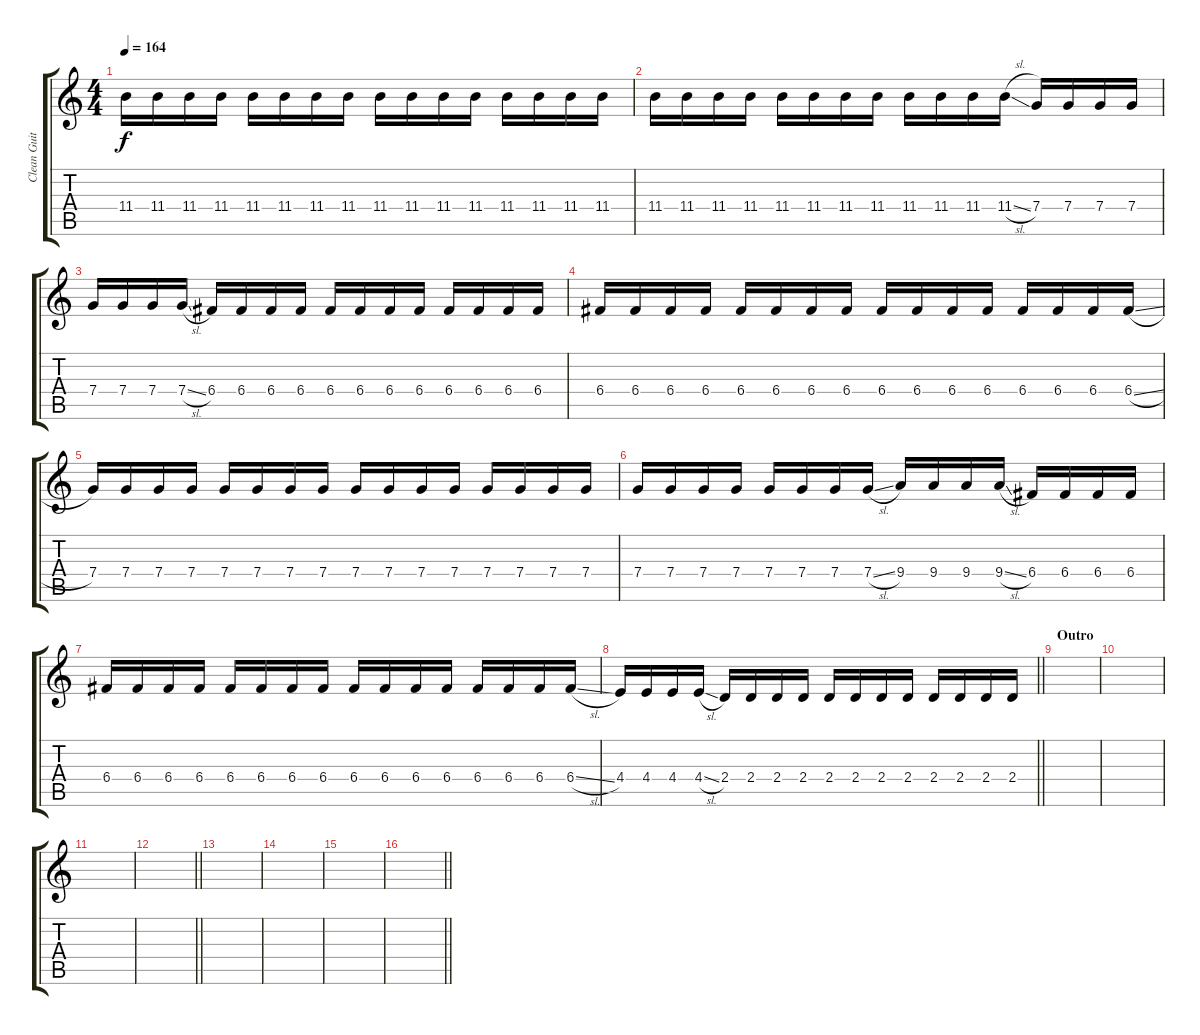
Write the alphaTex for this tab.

\track ("Clean Guitar/Third Lead" "Clean Guit") {instrument electricguitarjazz}
\staff {score tabs}
\tuning (B3 G3 F3 C3 Gb2 B1) {hide}
\ts (4 4)
\section ("" "")
\tempo 164
\clef g2
\ks c
11.4.16{dy f} 11.4.16 11.4.16 11.4.16 11.4.16 11.4.16 11.4.16 11.4.16 11.4.16 11.4.16 11.4.16 11.4.16 11.4.16 11.4.16 11.4.16 11.4.16 |
11.4.16 11.4.16 11.4.16 11.4.16 11.4.16 11.4.16 11.4.16 11.4.16 11.4.16 11.4.16 11.4.16 11.4{sl}.16 7.4.16 7.4.16 7.4.16 7.4.16 |
7.4.16 7.4.16 7.4.16 7.4{sl}.16 6.4.16 6.4.16 6.4.16 6.4.16 6.4.16 6.4.16 6.4.16 6.4.16 6.4.16 6.4.16 6.4.16 6.4.16 |
6.4.16 6.4.16 6.4.16 6.4.16 6.4.16 6.4.16 6.4.16 6.4.16 6.4.16 6.4.16 6.4.16 6.4.16 6.4.16 6.4.16 6.4.16 6.4{sl}.16 |
7.4.16 7.4.16 7.4.16 7.4.16 7.4.16 7.4.16 7.4.16 7.4.16 7.4.16 7.4.16 7.4.16 7.4.16 7.4.16 7.4.16 7.4.16 7.4.16 |
7.4.16 7.4.16 7.4.16 7.4.16 7.4.16 7.4.16 7.4.16 7.4{sl}.16 9.4.16 9.4.16 9.4.16 9.4{sl}.16 6.4.16 6.4.16 6.4.16 6.4.16 |
6.4.16 6.4.16 6.4.16 6.4.16 6.4.16 6.4.16 6.4.16 6.4.16 6.4.16 6.4.16 6.4.16 6.4.16 6.4.16 6.4.16 6.4.16 6.4{sl}.16 |
\barLineRight lightlight
4.4.16 4.4.16 4.4.16 4.4{sl}.16 2.4.16 2.4.16 2.4.16 2.4.16 2.4.16 2.4.16 2.4.16 2.4.16 2.4.16 2.4.16 2.4.16 2.4.16 |
\section ("" "Outro")
|
|
|
\barLineRight lightlight
|
\section ("" "")
|
|
|
\barLineRight lightlight
